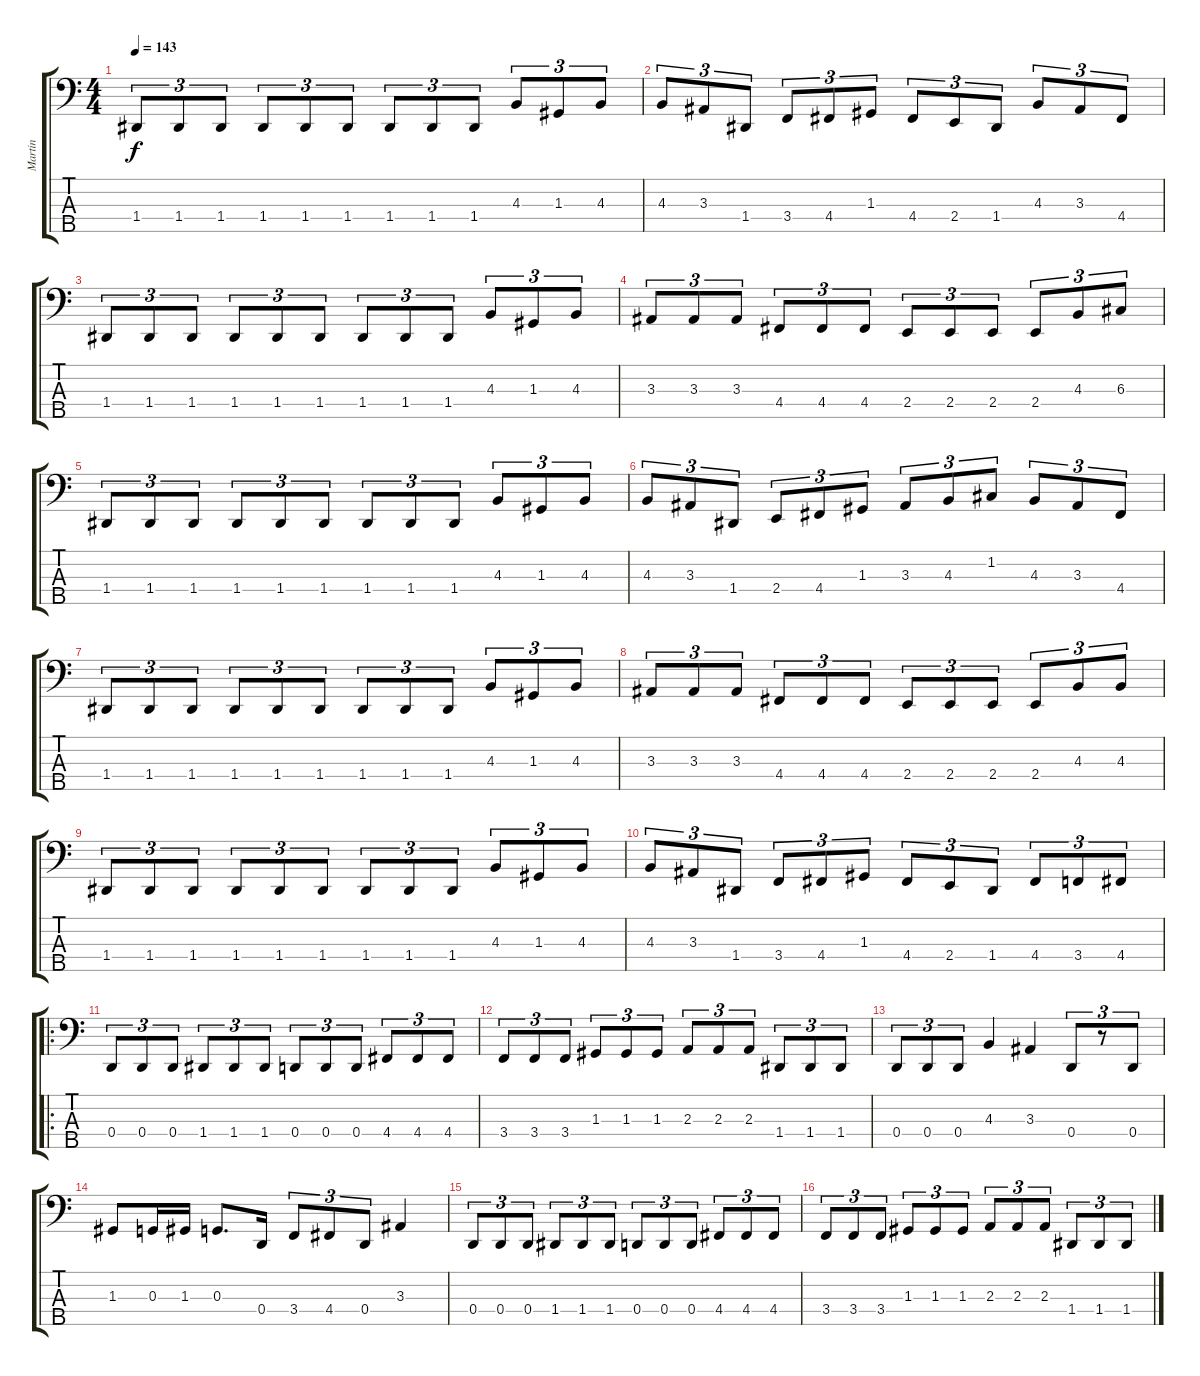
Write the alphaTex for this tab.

\track ("Martin" "Martin") {instrument electricbassfinger}
\staff {score tabs}
\tuning (F2 C2 G1 D1 A0) {hide}
\ts (4 4)
\tempo 143
\clef f4
\ks c
1.4.8{tu (3 2) dy f} 1.4.8{tu (3 2)} 1.4.8{tu (3 2)} 1.4.8{tu (3 2)} 1.4.8{tu (3 2)} 1.4.8{tu (3 2)} 1.4.8{tu (3 2)} 1.4.8{tu (3 2)} 1.4.8{tu (3 2)} 4.3.8{tu (3 2)} 1.3.8{tu (3 2)} 4.3.8{tu (3 2)} |
4.3.8{tu (3 2)} 3.3.8{tu (3 2)} 1.4.8{tu (3 2)} 3.4.8{tu (3 2)} 4.4.8{tu (3 2)} 1.3.8{tu (3 2)} 4.4.8{tu (3 2)} 2.4.8{tu (3 2)} 1.4.8{tu (3 2)} 4.3.8{tu (3 2)} 3.3.8{tu (3 2)} 4.4.8{tu (3 2)} |
1.4.8{tu (3 2)} 1.4.8{tu (3 2)} 1.4.8{tu (3 2)} 1.4.8{tu (3 2)} 1.4.8{tu (3 2)} 1.4.8{tu (3 2)} 1.4.8{tu (3 2)} 1.4.8{tu (3 2)} 1.4.8{tu (3 2)} 4.3.8{tu (3 2)} 1.3.8{tu (3 2)} 4.3.8{tu (3 2)} |
3.3.8{tu (3 2)} 3.3.8{tu (3 2)} 3.3.8{tu (3 2)} 4.4.8{tu (3 2)} 4.4.8{tu (3 2)} 4.4.8{tu (3 2)} 2.4.8{tu (3 2)} 2.4.8{tu (3 2)} 2.4.8{tu (3 2)} 2.4.8{tu (3 2)} 4.3.8{tu (3 2)} 6.3.8{tu (3 2)} |
1.4.8{tu (3 2)} 1.4.8{tu (3 2)} 1.4.8{tu (3 2)} 1.4.8{tu (3 2)} 1.4.8{tu (3 2)} 1.4.8{tu (3 2)} 1.4.8{tu (3 2)} 1.4.8{tu (3 2)} 1.4.8{tu (3 2)} 4.3.8{tu (3 2)} 1.3.8{tu (3 2)} 4.3.8{tu (3 2)} |
4.3.8{tu (3 2)} 3.3.8{tu (3 2)} 1.4.8{tu (3 2)} 2.4.8{tu (3 2)} 4.4.8{tu (3 2)} 1.3.8{tu (3 2)} 3.3.8{tu (3 2)} 4.3.8{tu (3 2)} 1.2.8{tu (3 2)} 4.3.8{tu (3 2)} 3.3.8{tu (3 2)} 4.4.8{tu (3 2)} |
1.4.8{tu (3 2)} 1.4.8{tu (3 2)} 1.4.8{tu (3 2)} 1.4.8{tu (3 2)} 1.4.8{tu (3 2)} 1.4.8{tu (3 2)} 1.4.8{tu (3 2)} 1.4.8{tu (3 2)} 1.4.8{tu (3 2)} 4.3.8{tu (3 2)} 1.3.8{tu (3 2)} 4.3.8{tu (3 2)} |
3.3.8{tu (3 2)} 3.3.8{tu (3 2)} 3.3.8{tu (3 2)} 4.4.8{tu (3 2)} 4.4.8{tu (3 2)} 4.4.8{tu (3 2)} 2.4.8{tu (3 2)} 2.4.8{tu (3 2)} 2.4.8{tu (3 2)} 2.4.8{tu (3 2)} 4.3.8{tu (3 2)} 4.3.8{tu (3 2)} |
1.4.8{tu (3 2)} 1.4.8{tu (3 2)} 1.4.8{tu (3 2)} 1.4.8{tu (3 2)} 1.4.8{tu (3 2)} 1.4.8{tu (3 2)} 1.4.8{tu (3 2)} 1.4.8{tu (3 2)} 1.4.8{tu (3 2)} 4.3.8{tu (3 2)} 1.3.8{tu (3 2)} 4.3.8{tu (3 2)} |
4.3.8{tu (3 2)} 3.3.8{tu (3 2)} 1.4.8{tu (3 2)} 3.4.8{tu (3 2)} 4.4.8{tu (3 2)} 1.3.8{tu (3 2)} 4.4.8{tu (3 2)} 2.4.8{tu (3 2)} 1.4.8{tu (3 2)} 4.4.8{tu (3 2)} 3.4.8{tu (3 2)} 4.4.8{tu (3 2)} |
\ro
0.4.8{tu (3 2)} 0.4.8{tu (3 2)} 0.4.8{tu (3 2)} 1.4.8{tu (3 2)} 1.4.8{tu (3 2)} 1.4.8{tu (3 2)} 0.4.8{tu (3 2)} 0.4.8{tu (3 2)} 0.4.8{tu (3 2)} 4.4.8{tu (3 2)} 4.4.8{tu (3 2)} 4.4.8{tu (3 2)} |
3.4.8{tu (3 2)} 3.4.8{tu (3 2)} 3.4.8{tu (3 2)} 1.3.8{tu (3 2)} 1.3.8{tu (3 2)} 1.3.8{tu (3 2)} 2.3.8{tu (3 2)} 2.3.8{tu (3 2)} 2.3.8{tu (3 2)} 1.4.8{tu (3 2)} 1.4.8{tu (3 2)} 1.4.8{tu (3 2)} |
0.4.8{tu (3 2)} 0.4.8{tu (3 2)} 0.4.8{tu (3 2)} 4.3.4 3.3.4 0.4.8{tu (3 2)} r.8{tu (3 2)} 0.4.8{tu (3 2)} |
1.3.8 0.3.16 1.3.16 0.3.8{d} 0.4.16 3.4.8{tu (3 2)} 4.4.8{tu (3 2)} 0.4.8{tu (3 2)} 3.3.4 |
0.4.8{tu (3 2)} 0.4.8{tu (3 2)} 0.4.8{tu (3 2)} 1.4.8{tu (3 2)} 1.4.8{tu (3 2)} 1.4.8{tu (3 2)} 0.4.8{tu (3 2)} 0.4.8{tu (3 2)} 0.4.8{tu (3 2)} 4.4.8{tu (3 2)} 4.4.8{tu (3 2)} 4.4.8{tu (3 2)} |
3.4.8{tu (3 2)} 3.4.8{tu (3 2)} 3.4.8{tu (3 2)} 1.3.8{tu (3 2)} 1.3.8{tu (3 2)} 1.3.8{tu (3 2)} 2.3.8{tu (3 2)} 2.3.8{tu (3 2)} 2.3.8{tu (3 2)} 1.4.8{tu (3 2)} 1.4.8{tu (3 2)} 1.4.8{tu (3 2)}
